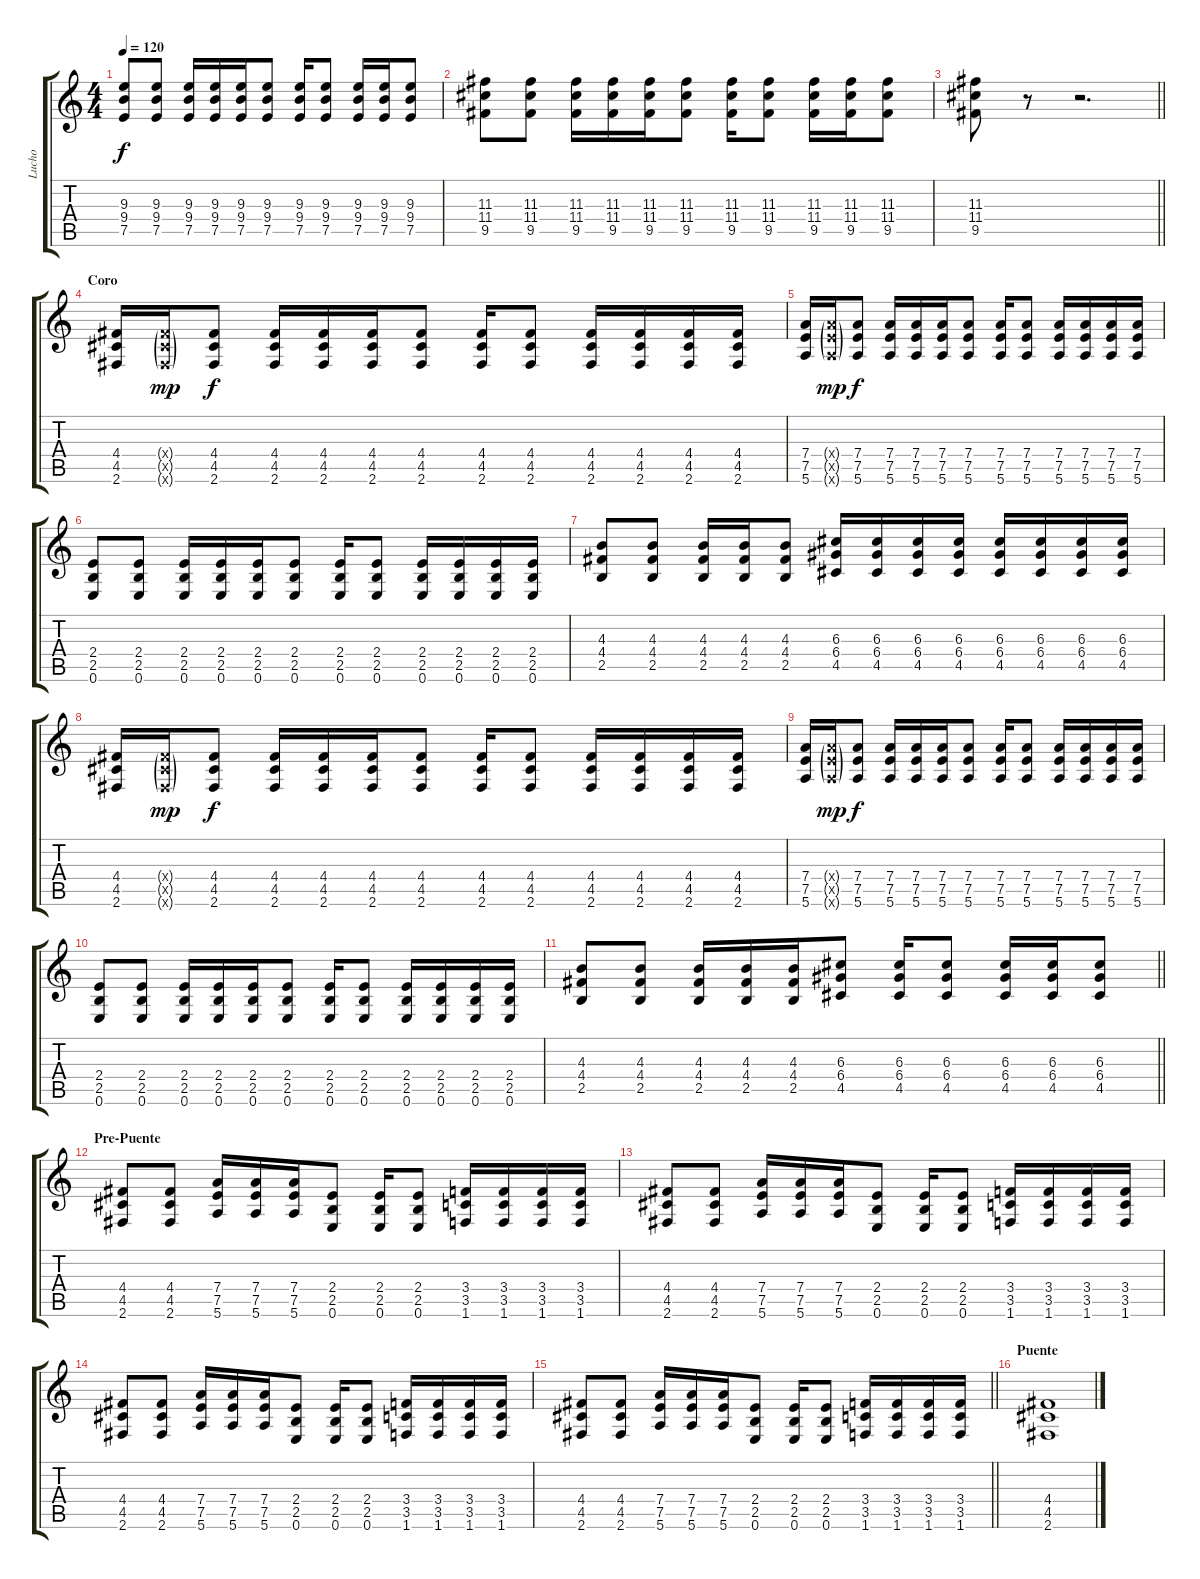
\track ("Lucho" "Lucho") {instrument distortionguitar}
\staff {score tabs}
\tuning (E4 B3 G3 D3 A2 E2) {hide}
\ts (4 4)
\tempo 120
\clef g2
\ks c
(9.3 9.4 7.5).8{dy f} (9.3 9.4 7.5).8 (9.3 9.4 7.5).16 (9.3 9.4 7.5).16 (9.3 9.4 7.5).16 (9.3 9.4 7.5).8 (9.3 9.4 7.5).16 (9.3 9.4 7.5).8 (9.3 9.4 7.5).16 (9.3 9.4 7.5).16 (9.3 9.4 7.5).8 |
(11.3 11.4 9.5).8 (11.3 11.4 9.5).8 (11.3 11.4 9.5).16 (11.3 11.4 9.5).16 (11.3 11.4 9.5).16 (11.3 11.4 9.5).8 (11.3 11.4 9.5).16 (11.3 11.4 9.5).8 (11.3 11.4 9.5).16 (11.3 11.4 9.5).16 (11.3 11.4 9.5).8 |
\barLineRight lightlight
(11.3 11.4 9.5).8 r.8 r.2{d} |
\section ("" "Coro")
(4.4 4.5 2.6).16 (4.4{g x} 4.5{g x} 2.6{g x}).16{dy mp} (4.4 4.5 2.6).8{dy f} (4.4 4.5 2.6).16 (4.4 4.5 2.6).16 (4.4 4.5 2.6).16 (4.4 4.5 2.6).8 (4.4 4.5 2.6).16 (4.4 4.5 2.6).8 (4.4 4.5 2.6).16 (4.4 4.5 2.6).16 (4.4 4.5 2.6).16 (4.4 4.5 2.6).16 |
(7.4 7.5 5.6).16 (7.4{g x} 7.5{g x} 5.6{g x}).16{dy mp} (7.4 7.5 5.6).8{dy f} (7.4 7.5 5.6).16 (7.4 7.5 5.6).16 (7.4 7.5 5.6).16 (7.4 7.5 5.6).8 (7.4 7.5 5.6).16 (7.4 7.5 5.6).8 (7.4 7.5 5.6).16 (7.4 7.5 5.6).16 (7.4 7.5 5.6).16 (7.4 7.5 5.6).16 |
(2.4 2.5 0.6).8 (2.4 2.5 0.6).8 (2.4 2.5 0.6).16 (2.4 2.5 0.6).16 (2.4 2.5 0.6).16 (2.4 2.5 0.6).8 (2.4 2.5 0.6).16 (2.4 2.5 0.6).8 (2.4 2.5 0.6).16 (2.4 2.5 0.6).16 (2.4 2.5 0.6).16 (2.4 2.5 0.6).16 |
(4.3 4.4 2.5).8 (4.3 4.4 2.5).8 (4.3 4.4 2.5).16 (4.3 4.4 2.5).16 (4.3 4.4 2.5).8 (6.3 6.4 4.5).16 (6.3 6.4 4.5).16 (6.3 6.4 4.5).16 (6.3 6.4 4.5).16 (6.3 6.4 4.5).16 (6.3 6.4 4.5).16 (6.3 6.4 4.5).16 (6.3 6.4 4.5).16 |
(4.4 4.5 2.6).16 (4.4{g x} 4.5{g x} 2.6{g x}).16{dy mp} (4.4 4.5 2.6).8{dy f} (4.4 4.5 2.6).16 (4.4 4.5 2.6).16 (4.4 4.5 2.6).16 (4.4 4.5 2.6).8 (4.4 4.5 2.6).16 (4.4 4.5 2.6).8 (4.4 4.5 2.6).16 (4.4 4.5 2.6).16 (4.4 4.5 2.6).16 (4.4 4.5 2.6).16 |
(7.4 7.5 5.6).16 (7.4{g x} 7.5{g x} 5.6{g x}).16{dy mp} (7.4 7.5 5.6).8{dy f} (7.4 7.5 5.6).16 (7.4 7.5 5.6).16 (7.4 7.5 5.6).16 (7.4 7.5 5.6).8 (7.4 7.5 5.6).16 (7.4 7.5 5.6).8 (7.4 7.5 5.6).16 (7.4 7.5 5.6).16 (7.4 7.5 5.6).16 (7.4 7.5 5.6).16 |
(2.4 2.5 0.6).8 (2.4 2.5 0.6).8 (2.4 2.5 0.6).16 (2.4 2.5 0.6).16 (2.4 2.5 0.6).16 (2.4 2.5 0.6).8 (2.4 2.5 0.6).16 (2.4 2.5 0.6).8 (2.4 2.5 0.6).16 (2.4 2.5 0.6).16 (2.4 2.5 0.6).16 (2.4 2.5 0.6).16 |
\barLineRight lightlight
(4.3 4.4 2.5).8 (4.3 4.4 2.5).8 (4.3 4.4 2.5).16 (4.3 4.4 2.5).16 (4.3 4.4 2.5).16 (6.3 6.4 4.5).8 (6.3 6.4 4.5).16 (6.3 6.4 4.5).8 (6.3 6.4 4.5).16 (6.3 6.4 4.5).16 (6.3 6.4 4.5).8 |
\section ("" "Pre-Puente")
(4.4 4.5 2.6).8 (4.4 4.5 2.6).8 (7.4 7.5 5.6).16 (7.4 7.5 5.6).16 (7.4 7.5 5.6).16 (2.4 2.5 0.6).8 (2.4 2.5 0.6).16 (2.4 2.5 0.6).8 (3.4 3.5 1.6).16 (3.4 3.5 1.6).16 (3.4 3.5 1.6).16 (3.4 3.5 1.6).16 |
(4.4 4.5 2.6).8 (4.4 4.5 2.6).8 (7.4 7.5 5.6).16 (7.4 7.5 5.6).16 (7.4 7.5 5.6).16 (2.4 2.5 0.6).8 (2.4 2.5 0.6).16 (2.4 2.5 0.6).8 (3.4 3.5 1.6).16 (3.4 3.5 1.6).16 (3.4 3.5 1.6).16 (3.4 3.5 1.6).16 |
(4.4 4.5 2.6).8 (4.4 4.5 2.6).8 (7.4 7.5 5.6).16 (7.4 7.5 5.6).16 (7.4 7.5 5.6).16 (2.4 2.5 0.6).8 (2.4 2.5 0.6).16 (2.4 2.5 0.6).8 (3.4 3.5 1.6).16 (3.4 3.5 1.6).16 (3.4 3.5 1.6).16 (3.4 3.5 1.6).16 |
\barLineRight lightlight
(4.4 4.5 2.6).8 (4.4 4.5 2.6).8 (7.4 7.5 5.6).16 (7.4 7.5 5.6).16 (7.4 7.5 5.6).16 (2.4 2.5 0.6).8 (2.4 2.5 0.6).16 (2.4 2.5 0.6).8 (3.4 3.5 1.6).16 (3.4 3.5 1.6).16 (3.4 3.5 1.6).16 (3.4 3.5 1.6).16 |
\section ("" "Puente")
(4.4 4.5 2.6).1
